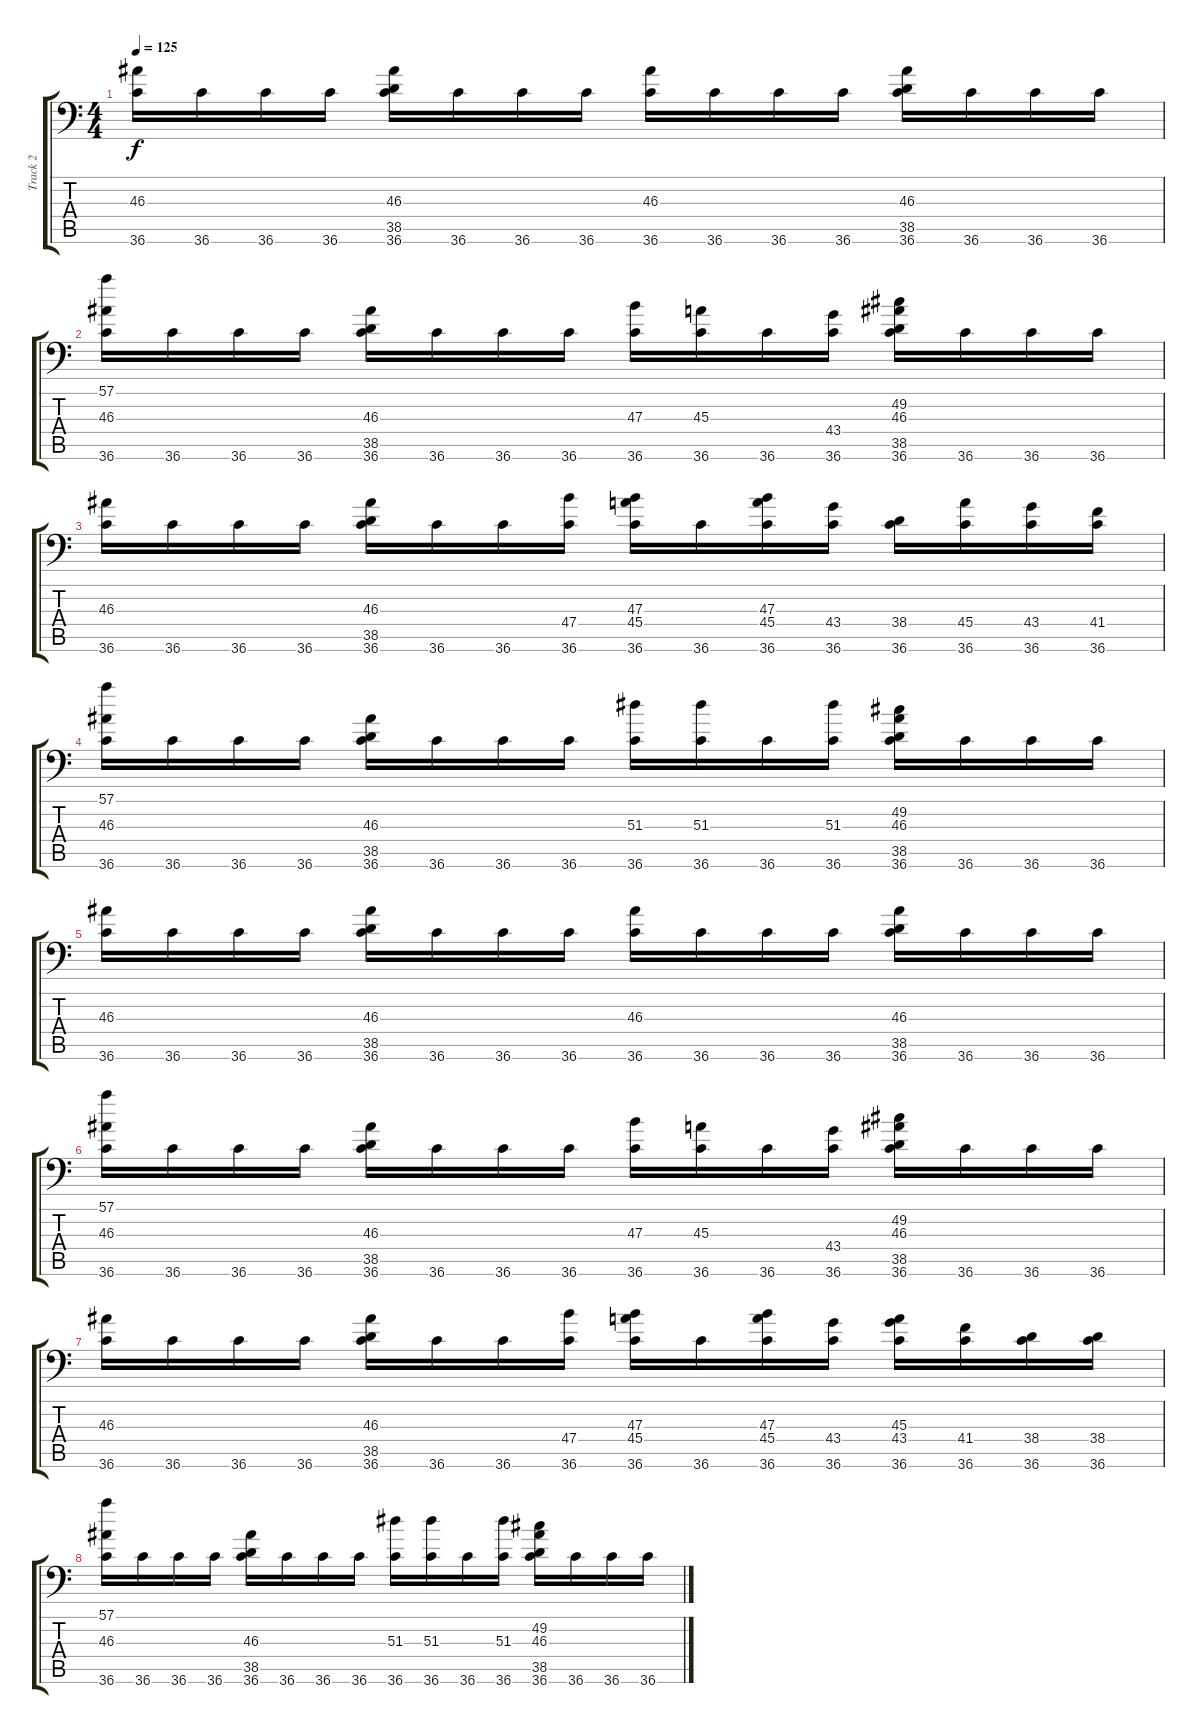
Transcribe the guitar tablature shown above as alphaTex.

\track ("Track 2" "Track 2") {instrument acousticgrandpiano}
\staff {score tabs}
\tuning (C-1 C-1 C-1 C-1 C-1 C-1) {hide}
\ts (4 4)
\tempo 125
\clef f4
\ks c
(46.3 36.6).16{dy f} 36.6.16 36.6.16 36.6.16 (46.3 38.5 36.6).16 36.6.16 36.6.16 36.6.16 (46.3 36.6).16 36.6.16 36.6.16 36.6.16 (46.3 38.5 36.6).16 36.6.16 36.6.16 36.6.16 |
(57.1 46.3 36.6).16 36.6.16 36.6.16 36.6.16 (46.3 38.5 36.6).16 36.6.16 36.6.16 36.6.16 (47.3 36.6).16 (45.3 36.6).16 36.6.16 (43.4 36.6).16 (49.2 46.3 38.5 36.6).16 36.6.16 36.6.16 36.6.16 |
(46.3 36.6).16 36.6.16 36.6.16 36.6.16 (46.3 38.5 36.6).16 36.6.16 36.6.16 (47.4 36.6).16 (47.3 45.4 36.6).16 36.6.16 (47.3 45.4 36.6).16 (43.4 36.6).16 (38.4 36.6).16 (45.4 36.6).16 (43.4 36.6).16 (41.4 36.6).16 |
(57.1 46.3 36.6).16 36.6.16 36.6.16 36.6.16 (46.3 38.5 36.6).16 36.6.16 36.6.16 36.6.16 (51.3 36.6).16 (51.3 36.6).16 36.6.16 (51.3 36.6).16 (49.2 46.3 38.5 36.6).16 36.6.16 36.6.16 36.6.16 |
(46.3 36.6).16 36.6.16 36.6.16 36.6.16 (46.3 38.5 36.6).16 36.6.16 36.6.16 36.6.16 (46.3 36.6).16 36.6.16 36.6.16 36.6.16 (46.3 38.5 36.6).16 36.6.16 36.6.16 36.6.16 |
(57.1 46.3 36.6).16 36.6.16 36.6.16 36.6.16 (46.3 38.5 36.6).16 36.6.16 36.6.16 36.6.16 (47.3 36.6).16 (45.3 36.6).16 36.6.16 (43.4 36.6).16 (49.2 46.3 38.5 36.6).16 36.6.16 36.6.16 36.6.16 |
(46.3 36.6).16 36.6.16 36.6.16 36.6.16 (46.3 38.5 36.6).16 36.6.16 36.6.16 (47.4 36.6).16 (47.3 45.4 36.6).16 36.6.16 (47.3 45.4 36.6).16 (43.4 36.6).16 (45.3 43.4 36.6).16 (41.4 36.6).16 (38.4 36.6).16 (38.4 36.6).16 |
(57.1 46.3 36.6).16 36.6.16 36.6.16 36.6.16 (46.3 38.5 36.6).16 36.6.16 36.6.16 36.6.16 (51.3 36.6).16 (51.3 36.6).16 36.6.16 (51.3 36.6).16 (49.2 46.3 38.5 36.6).16 36.6.16 36.6.16 36.6.16
